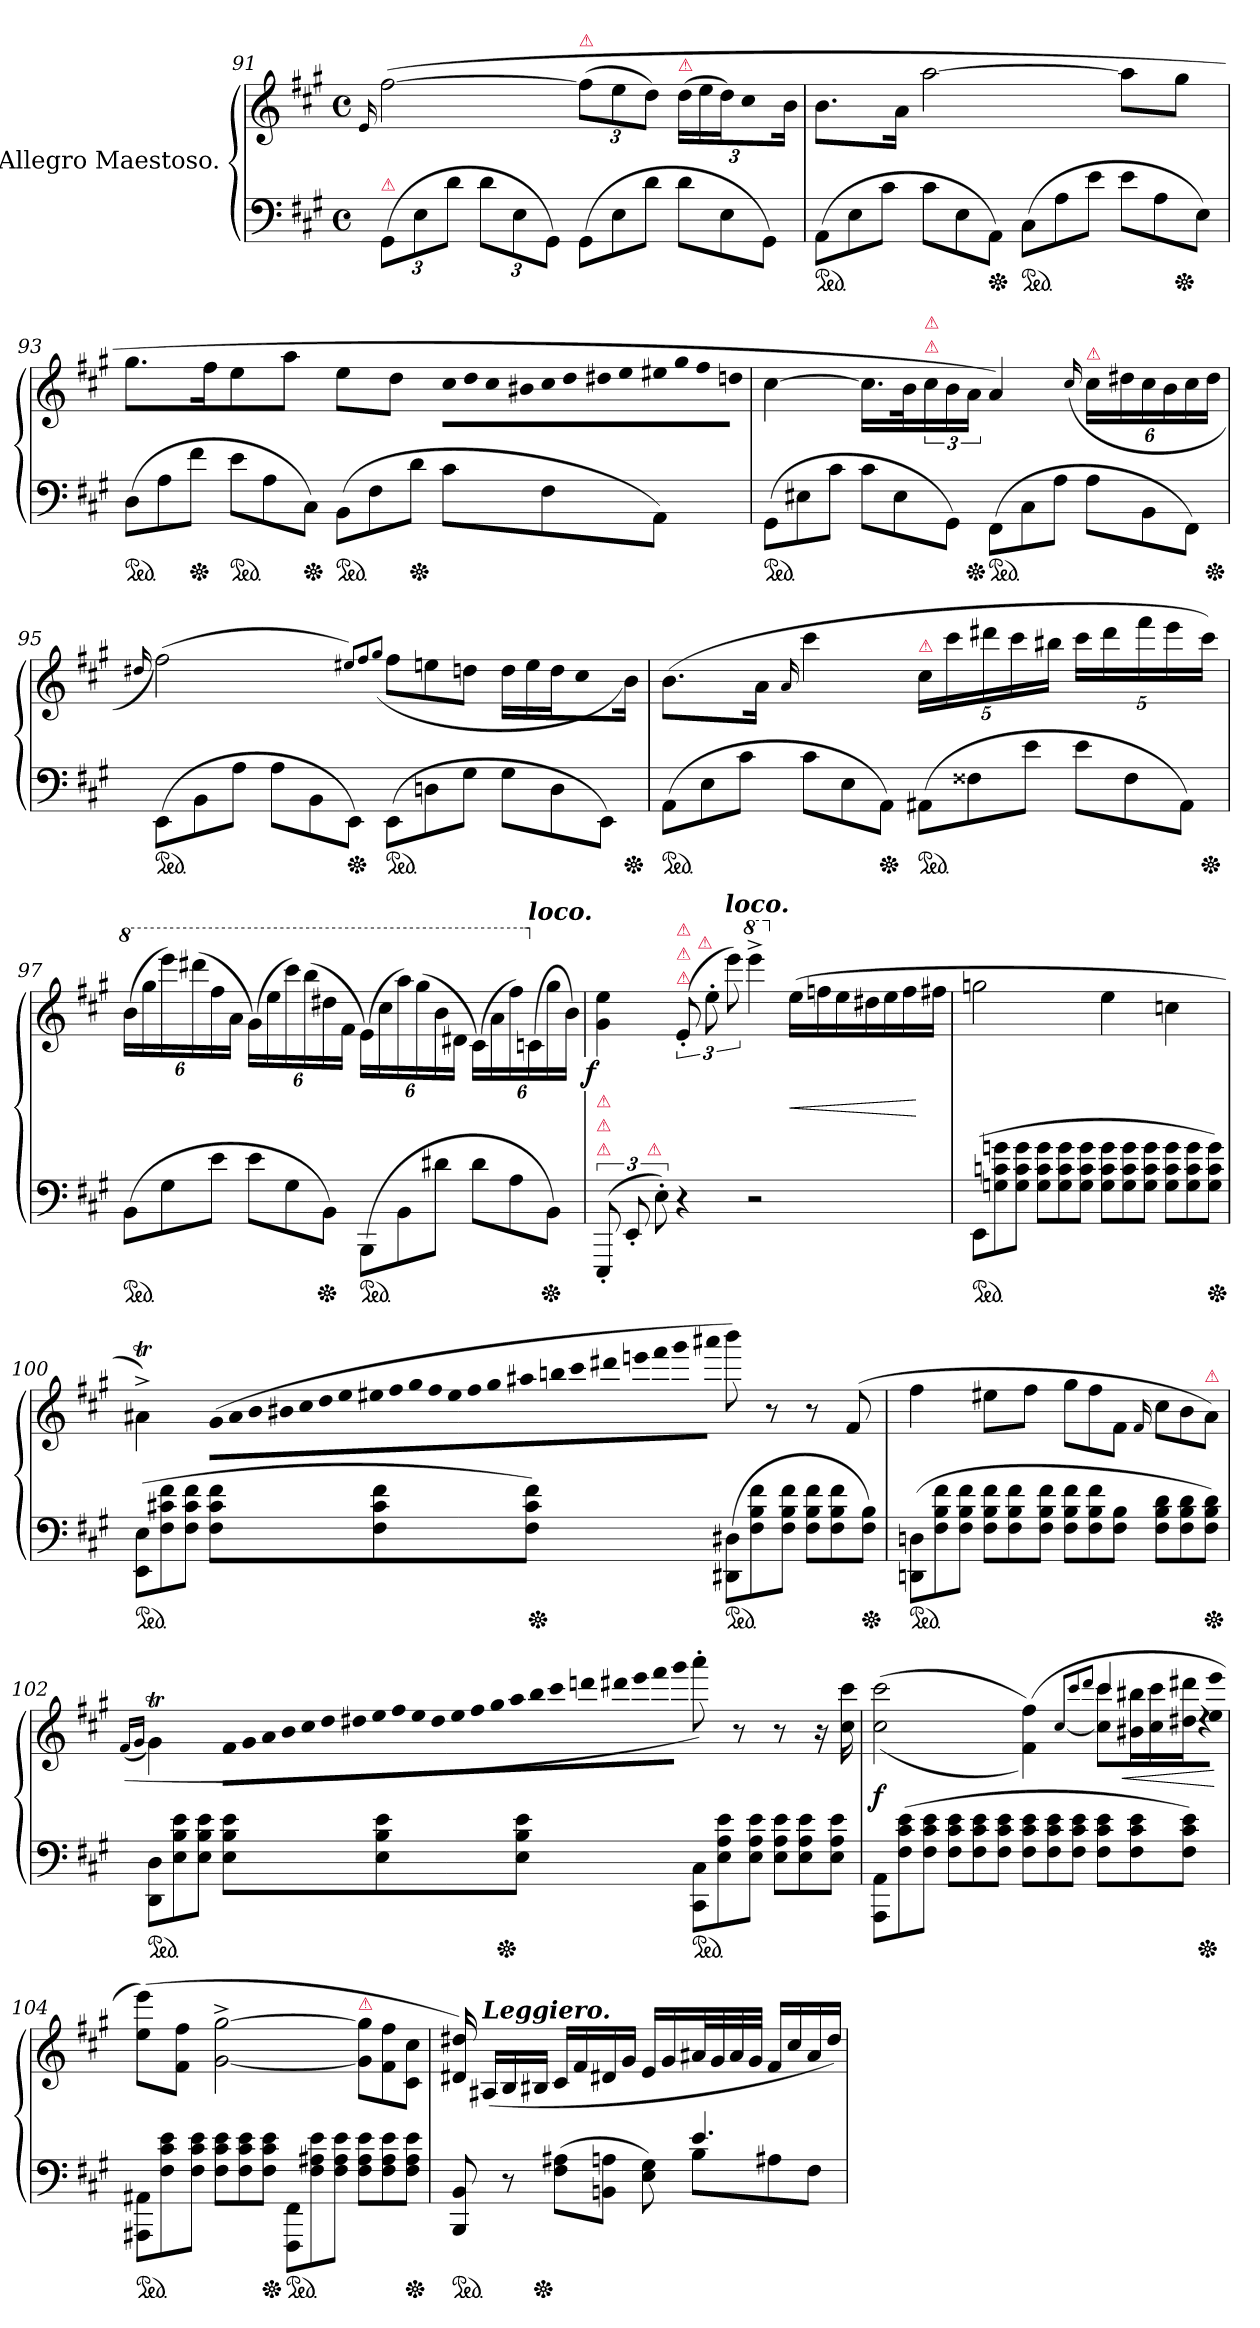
**kern	**kern	**dynam
*part1	*part1	*part1
*staff2	*staff1	*staff1/2
*I"Allegro Maestoso.	*	*
*clefF4	*clefG2	*
*k[f#c#g#]	*k[f#c#g#]	*
*M4/4	*M4/4	*
*met(c)	*met(c)	*
=91	=91	=91
.	16qqe/	.
!LO:TX:a:color=crimson:t=⚠	!	!
(>12GG#L	(>[2ff#	.
12E	.	.
12dJ	.	.
12dL	.	.
12E	.	.
12GG#J)	.	.
*Xtuplet	*	*
!	!LO:TX:a:color=crimson:t=⚠	!
(>12GG#L	(>12ff#L]	.
12E	12ee	.
12dJ	12ddJ)	.
!	!LO:TX:a:color=crimson:t=⚠	!
12dL	(>24ddLL	.
.	24ee	.
12E	24ddJ)	.
!	!LO:N:vis=8	!
.	12cc#	.
12GG#J)	.	.
.	24bJk	.
=92	=92	=92
*ped	*	*
(>12AAL	8.b\L	.
12E	.	.
12c#J	.	.
.	16aJk	.
12c#L	[2aa	.
12E	.	.
*Xped	*	*
12AAJ)	.	.
*ped	*	*
(>12C#L	.	.
12A	.	.
12eJ	.	.
12eL	8aaL]	.
12A	.	.
*Xped	*	*
.	8gg#J	.
12EJ)	.	.
=93	=93	=93
*ped	*	*
(>12DL	8.gg#L	.
12A	.	.
*Xped	*	*
12f#J	.	.
.	16ff#K	.
*ped	*	*
12eL	8ee	.
12A	.	.
.	8aaJ	.
*Xped	*	*
12C#J)	.	.
*ped	*	*
(>12BBL	8eeL	.
12F#	.	.
.	8ddJ	.
*Xped	*	*
12dJ	.	.
*	*Xtuplet	*
!	!LO:N:vis=8	!
12c#L	48cc#!\L	.
!	!LO:N:vis=8	!
.	48dd!	.
!	!LO:N:vis=8	!
.	48cc#!	.
!	!LO:N:vis=8	!
.	48b#X!	.
!	!LO:N:vis=8	!
12F#	48cc#!	.
!	!LO:N:vis=8	!
.	48dd!	.
!	!LO:N:vis=8	!
.	48dd#X!	.
!	!LO:N:vis=8	!
.	48ee!	.
!	!LO:N:vis=8	!
12AAJ)	48ee#X!	.
!	!LO:N:vis=8	!
.	48gg#!	.
!	!LO:N:vis=8	!
.	48ff#!	.
!	!LO:N:vis=8	!
.	48ddn!J	.
=94	=94	=94
*ped	*	*
(>12GG#L	[4cc#	.
12E#X	.	.
12c#J	.	.
12c#L	16.cc#LL]	.
12E#	.	.
.	32bK	.
*	*tuplet	*
!	!LO:TX:a:color=crimson:t=⚠	!
!	!LO:TX:a:color=crimson:t=⚠	!
.	24cc#	.
12GG#J)	24b	.
*Xped	*	*
.	24aJJ	.
*ped	*	*
(>12FF#\L	4a)	.
12C#	.	.
12AJ	.	.
.	(>16qqcc#/	.
!	!LO:TX:a:color=crimson:t=⚠	!
12A\L	24cc#LL	.
.	24dd#X	.
12BB	24cc#	.
.	24b	.
12FF#J)	24cc#	.
*Xped	*	*
.	24dd#JJ	.
=95	=95	=95
.	16qqdd#X/	.
*ped	*	*
(>12EE\L	(>2ff#)	.
12BB	.	.
12AJ	.	.
12A\L	.	.
12BB	.	.
*Xped	*	*
12EEJ)	.	.
.	8qqee#XL)	.
.	8qqff#	.
.	(>8qqgg#J	.
*	*Xtuplet	*
*ped	*	*
(>12EE\L	12ff#L	.
12Dn	12een	.
12G#J	12ddnJ	.
12G#\L	24ddLL	.
.	24ee	.
12D	24ddJ	.
!	!LO:N:vis=8	!
.	12cc#	.
12EEJ)	.	.
*Xped	*	*
.	24bJk)	.
=96	=96	=96
*ped	*	*
(>12AAL	(>8.b\L	.
12E	.	.
12c#J	.	.
.	16aJk	.
.	16qqa/	.
12c#L	4ccc#	.
12E	.	.
*Xped	*	*
12AAJ)	.	.
*	*tuplet	*
!	!LO:TX:a:color=crimson:t=⚠	!
*ped	*	*
(>12AA#XL	20cc#LL	.
.	20ccc#	.
12F##X	.	.
.	20ddd#X	.
.	20ccc#	.
12eJ	.	.
.	20bb#XJJ	.
12eL	20ccc#LL	.
.	20ddd#	.
12F##	.	.
.	20fff#	.
.	20eee	.
12AA#J)	.	.
*Xped	*	*
.	20ccc#JJ)	.
=97	=97	=97
*	*8va	*
*ped	*	*
(>12BB\L	(>24bbLL	.
.	24ggg#	.
12G#	24eeee)	.
.	(>24dddd#X	.
12eJ	24fff#	.
.	24aaJJ	.
12e\L	(>24gg#LL)	.
.	24eee	.
12G#	24cccc#)	.
.	(>24bbb	.
*Xped	*	*
12BBJ)	24ddd#X	.
.	24ff#JJ	.
*ped	*	*
(>12BBB\L	(>24eeLL)	.
.	24ccc#	.
12BB	24aaa)	.
.	(>24ggg#	.
12d#XJ	24bb	.
.	24dd#XJJ	.
12d#\L	(>24cc#\LL)	.
.	24aa	.
12A	24fff#)	.
*	*X8va	*
!	!LO:TX:a:Bi:t=loco.	!
.	(>24cn	.
*Xped	*	*
12BBJ)	24gg#	.
.	24bJJ)	.
=98	=98	=98
*tuplet	*	*
!LO:TX:a:color=crimson:t=⚠	!	!
!LO:TX:a:color=crimson:t=⚠	!	!
!LO:TX:a:color=crimson:t=⚠	!	!
!	!	!LO:DY:rj
(>12EEE'<	4g# 4ee	f
12EE'<	.	.
!LO:TX:a:color=crimson:t=⚠	!	!
12E'>)	.	.
!	!LO:TX:a:color=crimson:t=⚠	!
!	!LO:TX:a:color=crimson:t=⚠	!
!	!LO:TX:a:color=crimson:t=⚠	!
4r	(>12e'<	.
!	!LO:TX:a:color=crimson:t=⚠	!
.	12ee'>	.
.	12eee)	.
*	*8va	*
2r	4eeee^<	.
*	*X8va	*
*	*Xtuplet	*
!	!LO:TX:a:Bi:rj:t=loco.	!
.	(>28eeLL	<
.	28ffn	.
.	28ee	.
.	28dd#X	.
.	28ee	.
.	28ff	.
.	28ff#XJJ	[
=99	=99	=99
*Xtuplet	*	*
!LO:TX:a:color=crimson:t=⚠	!	!
*ped	*	*
(>12EE/L	2ggn	.
12Gn\ 12cn\ 12gn\	.	.
12G\ 12c\ 12g\J	.	.
12G 12c 12gL	.	.
12G 12c 12g	.	.
12G 12c 12gJ	.	.
12G 12c 12gL	4ee	.
12G 12c 12g	.	.
12G 12c 12gJ	.	.
12G 12c 12gL	4ccn	.
12G 12c 12g	.	.
*Xped	*	*
12G 12c 12gJ)	.	.
=100	=100	=100
*ped	*	*
(>12EE 12EL	4a#Xt^<\)	.
12F# 12c#X 12f#	.	.
12F# 12c# 12f#J	.	.
!	!LO:N:vis=8	!
12F# 12c# 12f#L	(>88g#!\L	.
!	!LO:N:vis=8	!
.	88a#!	.
!	!LO:N:vis=8	!
.	88b!	.
!	!LO:N:vis=8	!
.	88b#X!	.
!	!LO:N:vis=8	!
.	88cc#!	.
!	!LO:N:vis=8	!
.	88dd!	.
!	!LO:N:vis=8	!
.	88ee!	.
!	!LO:N:vis=8	!
.	88ee#X!	.
12F# 12c# 12f#	.	.
!	!LO:N:vis=8	!
.	88ff#!	.
!	!LO:N:vis=8	!
.	88gg#!	.
!	!LO:N:vis=8	!
.	88ff#!	.
!	!LO:N:vis=8	!
.	88ee#!	.
!	!LO:N:vis=8	!
.	88ff#!	.
!	!LO:N:vis=8	!
.	88gg#!	.
!	!LO:N:vis=8	!
.	88aa#X!	.
12F# 12c# 12f#J)	.	.
!	!LO:N:vis=8	!
*Xped	*	*
.	88bbn!	.
!	!LO:N:vis=8	!
.	88ccc#!	.
!	!LO:N:vis=8	!
.	88ddd#X!	.
!	!LO:N:vis=8	!
.	88eeen!	.
!	!LO:N:vis=8	!
.	88fff#!	.
!	!LO:N:vis=8	!
.	88ggg#!	.
!	!LO:N:vis=8	!
.	88aaa#X!J	.
*ped	*	*
(>12DD#X 12D#XL	8bbb)	.
12F# 12B 12f#	.	.
.	8r	.
12F# 12B 12f#J	.	.
12F# 12B 12f#L	8r	.
12F# 12B 12f#	.	.
.	(>8f#	.
*Xped	*	*
12F# 12BJ)	.	.
=101	=101	=101
*ped	*	*
(>12DDn 12DnL	4ff#	.
12F# 12B 12f#	.	.
12F# 12B 12f#J	.	.
12F# 12B 12f#L	8ee#XL	.
12F# 12B 12f#	.	.
.	8ff#J	.
12F# 12B 12f#J	.	.
12F# 12B 12f#L	12gg#L	.
12F# 12B 12f#	12ff#	.
12F# 12BJ	12f#J	.
.	16qqf#/	.
12F# 12B 12dL	12cc#L	.
12F# 12B 12d	12b	.
!	!LO:TX:a:color=crimson:t=⚠	!
*Xped	*	*
12F# 12B 12dJ)	12aJ)	.
=102	=102	=102
.	(<(>16qqf#/LL	.
.	16qqg#JJ	.
*ped	*	*
12DD 12DL	4g#t\)	.
12E 12B 12e	.	.
12E 12B 12eJ	.	.
!	!LO:N:vis=8	!
12E 12B 12eL	88f#!\L	.
!	!LO:N:vis=8	!
.	88g#!	.
!	!LO:N:vis=8	!
.	88a!	.
!	!LO:N:vis=8	!
.	88b!	.
!	!LO:N:vis=8	!
.	88cc#!	.
!	!LO:N:vis=8	!
.	88dd!	.
!	!LO:N:vis=8	!
.	88dd#X!	.
!	!LO:N:vis=8	!
.	88ee!	.
12E 12B 12e	.	.
!	!LO:N:vis=8	!
.	88ff#!	.
!	!LO:N:vis=8	!
.	88ee!	.
!	!LO:N:vis=8	!
.	88dd#!	.
!	!LO:N:vis=8	!
.	88ee!	.
!	!LO:N:vis=8	!
.	88ff#!	.
!	!LO:N:vis=8	!
.	88gg#!	.
!	!LO:N:vis=8	!
*Xped	*	*
.	88aa!	.
12E 12B 12eJ	.	.
!	!LO:N:vis=8	!
.	88bb!	.
!	!LO:N:vis=8	!
.	88ccc#!	.
!	!LO:N:vis=8	!
.	88dddn!	.
!	!LO:N:vis=8	!
.	88ddd#X!	.
!	!LO:N:vis=8	!
.	88eee!	.
!	!LO:N:vis=8	!
.	88fff#!	.
!	!LO:N:vis=8	!
.	88ggg#!J	.
*ped	*	*
12CC# 12C#L	8aaa'>)	.
12E 12A 12e	.	.
.	8r	.
12E 12A 12eJ	.	.
12E 12A 12eL	8r	.
12E 12A 12e	.	.
.	16r	.
12E 12A 12eJ	.	.
.	16cc# 16ccc#	.
=103	=103	=103
*	*^	*
12AAA 12AAL	(<(>2cc# 2ccc#	2.ryy	f
(>12F# 12c# 12e	.	.	.
12F# 12c# 12eJ	.	.	.
12F# 12c# 12eL	.	.	.
12F# 12c# 12e	.	.	.
12F# 12c# 12eJ	.	.	.
12F# 12c# 12eL	(>4f# 4ff#))	.	.
12F# 12c# 12e	.	.	.
12F# 12c# 12eJ	.	.	.
.	[<8qqcc#L	.	.
.	8qqccc#	.	.
.	8qqdddJ	.	.
12F# 12c# 12eL	4ccc#	12cc#] 12ccc#L	.
12F# 12c# 12e	.	24b#X 24bb#XL	<
.	.	24cc# 24ccc#	.
12F# 12c# 12eJ)	.	24dd#X 24ddd#X	.
!	!	!LO:N:vis=16	!
*Xped	*	*	*
.	.	48rdd	.
!	!	!LO:N:vis=16	!
.	.	48ee 48eeeJJ	.
*	*v	*v	*
.	.	[
=104	=104	=104
!LO:TX:a:color=crimson:t=⚠	!	!
*ped	*	*
12AAA#X/ 12AA#X/L	(>8ee 8eeeL)	.
12F#\ 12c#\ 12e\	.	.
.	8f# 8ff#J	.
12F#\ 12c#\ 12e\J	.	.
12F# 12c# 12eL	[2g#^> [2gg#^>	.
12F# 12c# 12e	.	.
*Xped	*	*
12F# 12c# 12eJ	.	.
!LO:TX:a:color=crimson:t=⚠	!	!
*ped	*	*
12FFF#/ 12FF#/L	.	.
12F#\ 12A#X\ 12e\	.	.
12F#\ 12A#\ 12e\J	.	.
!	!LO:TX:a:color=crimson:t=⚠	!
12F# 12A# 12eL	12g#]\ 12gg#]\L	.
12F# 12A# 12e	12f#\ 12ff#\	.
*Xped	*	*
12F# 12A# 12eJ	12c#\ 12cc#\J	.
=105	=105	=105
*^	*	*
*ped	*	*	*
8BBB 8BB	2ryy	16d#X 16dd#X)	.
!	!	!LO:TX:a:Bi:t=Leggiero.	!
.	.	(<16A#XLL	.
8r	.	16B	.
*Xped	*	*	*
.	.	16B#XJJ	.
(>8F# 8A#XL	.	16c#LL	.
.	.	16f#	.
8BBn 8AnJ	.	16d#X	.
.	.	16g#JJ	.
8E 8G#)	8ryy	16eLL	.
.	.	16g#	.
4.e	8BL	32a#XL	.
.	.	32g#	.
.	.	32a#	.
.	.	32g#JJJ	.
.	8A#X	16f#LL	.
.	.	16cc#	.
.	8F#J	16a#	.
.	.	16dd#JJ)	.
*v	*v	*	*
=	=	=
*-	*-	*-
